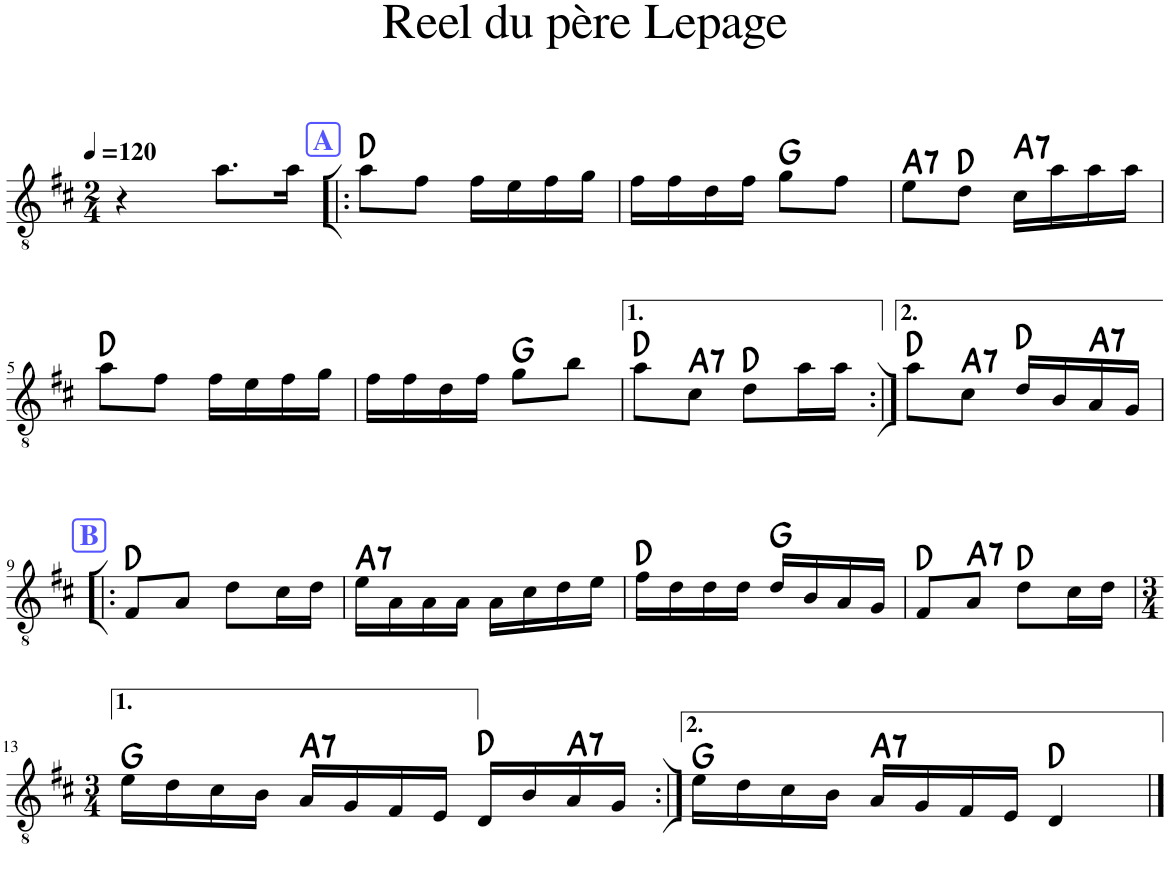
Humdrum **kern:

**kern	**harte
*part1	*part1
*staff1	*
*I"Classical Guitar	*
*I'Guit.	*
*clefGv2	*
*k[f#c#]	*
*M2/4	*
*MM120	*
=1	=1
4r	.
8.a\L	.
16a\Jk	.
!!LO:REH:place=s1:a:B:cj:color=#5555FF:fs=14:t=A
=2!|:	=2!|:
8a\L	D:maj
8f#\J	.
16f#\LL	.
16e\	.
16f#\	.
16g\JJ	.
=3	=3
16f#\LL	.
16f#\	.
16d\	.
16f#\JJ	.
8g\L	G:maj
8f#\J	.
=4	=4
!	!LO:H:kt=7
8e\L	A:7
8d\J	D:maj
!	!LO:H:kt=7
16c#\LL	A:7
16a\	.
16a\	.
16a\JJ	.
!!LO:LB:g=z
=5	=5
8a\L	D:maj
8f#\J	.
16f#\LL	.
16e\	.
16f#\	.
16g\JJ	.
=6	=6
16f#\LL	.
16f#\	.
16d\	.
16f#\JJ	.
8g\L	G:maj
8b\J	.
=7	=7
8a\L	D:maj
!	!LO:H:kt=7
8c#\J	A:7
8d\L	D:maj
16a\L	.
16a\JJ	.
=8:|!	=8:|!
8a\L	D:maj
!	!LO:H:kt=7
8c#\J	A:7
16d/LL	D:maj
16B/	.
!	!LO:H:kt=7
16A/	A:7
16G/JJ	.
!!LO:LB:g=z
!!LO:REH:place=s1:a:B:cj:color=#5555FF:fs=14:t=B
=9!|:	=9!|:
8F#/L	D:maj
8A/J	.
8d\L	.
16c#\L	.
16d\JJ	.
=10	=10
!	!LO:H:kt=7
16e\LL	A:7
16A\	.
16A\	.
16A\JJ	.
16A\LL	.
16c#\	.
16d\	.
16e\JJ	.
=11	=11
16f#\LL	D:maj
16d\	.
16d\	.
16d\JJ	.
16d/LL	G:maj
16B/	.
16A/	.
16G/JJ	.
=12	=12
8F#/L	D:maj
!	!LO:H:kt=7
8A/J	A:7
8d\L	D:maj
16c#\L	.
16d\JJ	.
!!LO:LB:g=z
=13	=13
*M3/4	*
16e\LL	G:maj
16d\	.
16c#\	.
16B\JJ	.
!	!LO:H:kt=7
16A/LL	A:7
16G/	.
16F#/	.
16E/JJ	.
16D/LL	D:maj
16B/	.
!	!LO:H:kt=7
16A/	A:7
16G/JJ	.
=14:|!	=14:|!
16e\LL	G:maj
16d\	.
16c#\	.
16B\JJ	.
!	!LO:H:kt=7
16A/LL	A:7
16G/	.
16F#/	.
16E/JJ	.
4D/	D:maj
==	==
*-	*-
